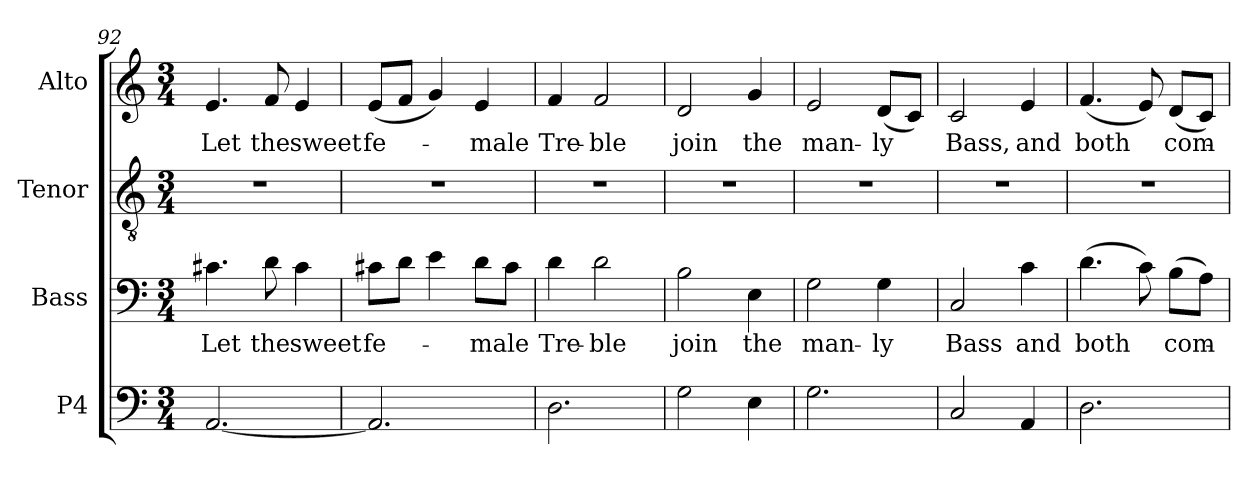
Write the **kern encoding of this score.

**kern	**kern	**text	**kern	**kern	**text
*part4	*part3	*part3	*part2	*part1	*part1
*staff4	*staff3	*staff3	*staff2	*staff1	*staff1
*I"P4	*I"Bass	*	*I"Tenor	*I"Alto	*
*	*I'B	*	*I'T	*I'A	*
*clefF4	*clefF4	*	*clefGv2	*clefG2	*
*k[]	*k[]	*	*k[]	*k[]	*
*a:	*a:	*	*a:	*a:	*
*M3/4	*M3/4	*	*M3/4	*M3/4	*
=92	=92	=92	=92	=92	=92
!	!	!LO:LY:b:color=#000000	!LO:N:vis=1	!	!
!	!	!	!	!	!LO:LY:b:color=#000000
[<2.AAi/	4.c#Xi\	Let	2.r	4.ei/	Let
!	!	!LO:LY:b:color=#000000	!	!	!
!	!	!	!	!	!LO:LY:b:color=#000000
.	8di\	the	.	8fi/	the
!	!	!LO:LY:b:color=#000000	!	!	!
!	!	!	!	!	!LO:LY:b:color=#000000
.	4c#i\	sweet	.	4ei/	sweet
=93	=93	=93	=93	=93	=93
!	!	!LO:LY:b:color=#000000	!LO:N:vis=1	!	!
!	!	!	!	!	!LO:LY:b:color=#000000
2.AAi/]	8c#Xi\L	fe-	2.r	(8ei/L	fe-
.	8di\J	.	.	8fi/J	.
.	4ei\	.	.	4gi/)	.
!	!	!LO:LY:b:color=#000000	!	!	!
!	!	!	!	!	!LO:LY:b:color=#000000
.	8di\L	-male	.	4ei/	-male
.	8c#i\J	.	.	.	.
=94	=94	=94	=94	=94	=94
!	!	!LO:LY:b:color=#000000	!LO:N:vis=1	!	!
!	!	!	!	!	!LO:LY:b:color=#000000
2.Di\	4di\	Tre-	2.r	4fi/	Tre-
!	!	!LO:LY:b:color=#000000	!	!	!
!	!	!	!	!	!LO:LY:b:color=#000000
.	2di\	-ble	.	2fi/	-ble
=95	=95	=95	=95	=95	=95
!	!	!LO:LY:b:color=#000000	!LO:N:vis=1	!	!
!	!	!	!	!	!LO:LY:b:color=#000000
2Gi\	2Bi\	join	2.r	2di/	join
!	!	!LO:LY:b:color=#000000	!	!	!
!	!	!	!	!	!LO:LY:b:color=#000000
4Ei\	4Ei\	the	.	4gi/	the
!!LO:LB:g=z
=96	=96	=96	=96	=96	=96
!	!	!LO:LY:b:color=#000000	!LO:N:vis=1	!	!
!	!	!	!	!	!LO:LY:b:color=#000000
2.Gi\	2Gi\	man-	2.r	2ei/	man-
!	!	!LO:LY:b:color=#000000	!	!	!
!	!	!	!	!	!LO:LY:b:color=#000000
.	4Gi\	-ly	.	(8di/L	-ly
.	.	.	.	8ci/J)	.
=97	=97	=97	=97	=97	=97
!	!	!LO:LY:b:color=#000000	!LO:N:vis=1	!	!
!	!	!	!	!	!LO:LY:b:color=#000000
2Ci/	2Ci/	Bass	2.r	2ci/	Bass,
!	!	!LO:LY:b:color=#000000	!	!	!
!	!	!	!	!	!LO:LY:b:color=#000000
4AAi/	4ci\	and	.	4ei/	and
=98	=98	=98	=98	=98	=98
!	!	!LO:LY:b:color=#000000	!LO:N:vis=1	!	!
!	!	!	!	!	!LO:LY:b:color=#000000
2.Di\	(4.di\	both	2.r	(4.fi/	both
.	8ci\)	.	.	8ei/)	.
!	!	!LO:LY:b:color=#000000	!	!	!
!	!	!	!	!	!LO:LY:b:color=#000000
.	(8Bi\L	com-	.	(8di/L	com-
.	8Ai\J)	.	.	8ci/J)	.
=	=	=	=	=	=
*-	*-	*-	*-	*-	*-
